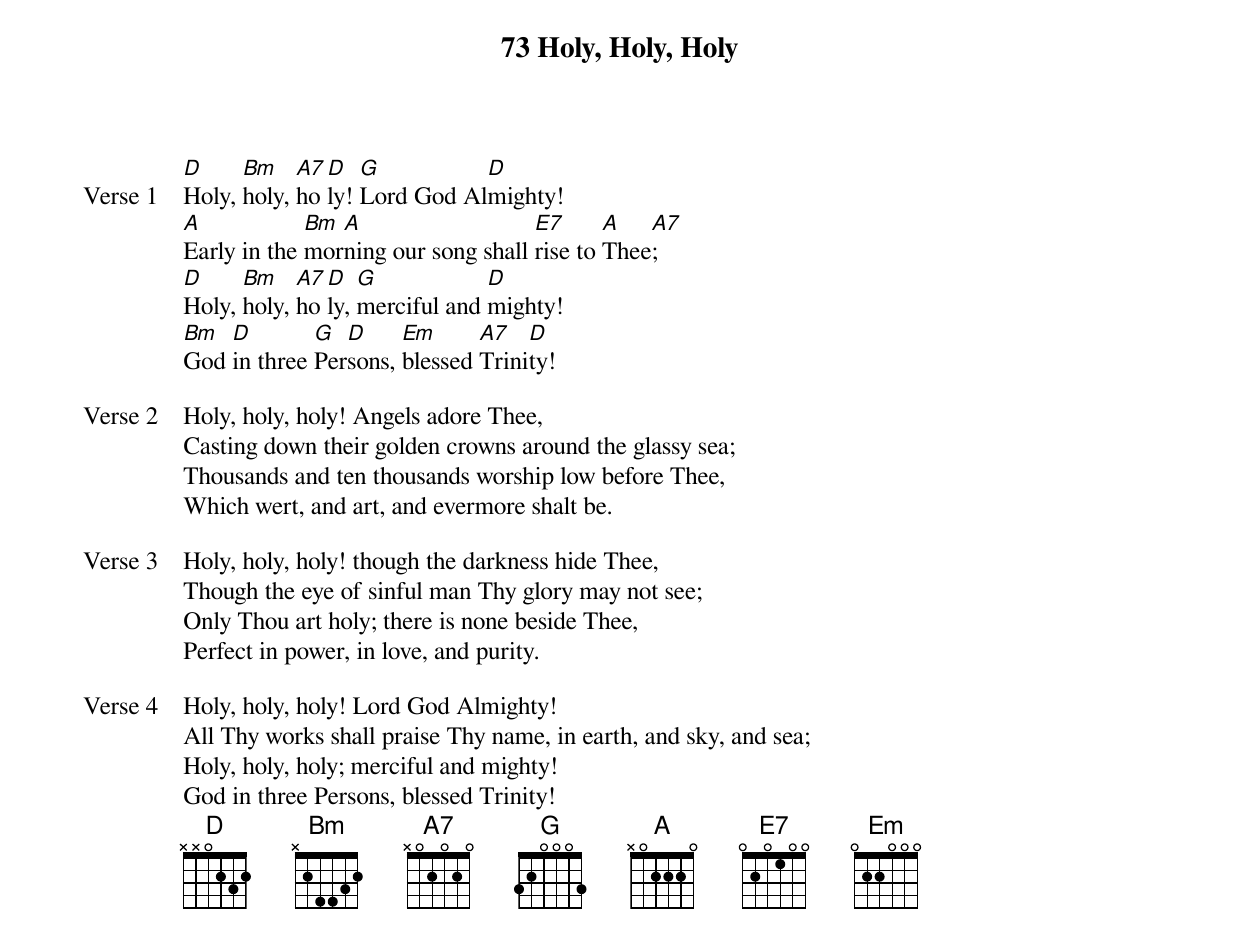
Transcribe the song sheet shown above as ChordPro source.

{title: 73 Holy, Holy, Holy}
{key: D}
{define: E7 base-fret 0 frets 0 2 0 1 0 0}

{start_of_verse: Verse 1}
[D]Holy, [Bm]holy, [A7]ho[D]ly! [G]Lord God Al[D]mighty!
[A]Early in the [Bm]mor[A]ning our song shall [E7]rise to [A]Thee[A7];
[D]Holy, [Bm]holy, [A7]ho[D]ly, [G]merciful and [D]mighty!
[Bm]God [D]in three [G]Per[D]sons, [Em]blessed [A7]Trini[D]ty!
{end_of_verse}

{start_of_verse: Verse 2}
Holy, holy, holy! Angels adore Thee,
Casting down their golden crowns around the glassy sea;
Thousands and ten thousands worship low before Thee,
Which wert, and art, and evermore shalt be.
{end_of_verse}

{start_of_verse: Verse 3}
Holy, holy, holy! though the darkness hide Thee,
Though the eye of sinful man Thy glory may not see;
Only Thou art holy; there is none beside Thee,
Perfect in power, in love, and purity.
{end_of_verse}

{start_of_verse: Verse 4}
Holy, holy, holy! Lord God Almighty!
All Thy works shall praise Thy name, in earth, and sky, and sea;
Holy, holy, holy; merciful and mighty!
God in three Persons, blessed Trinity!
{end_of_verse}
